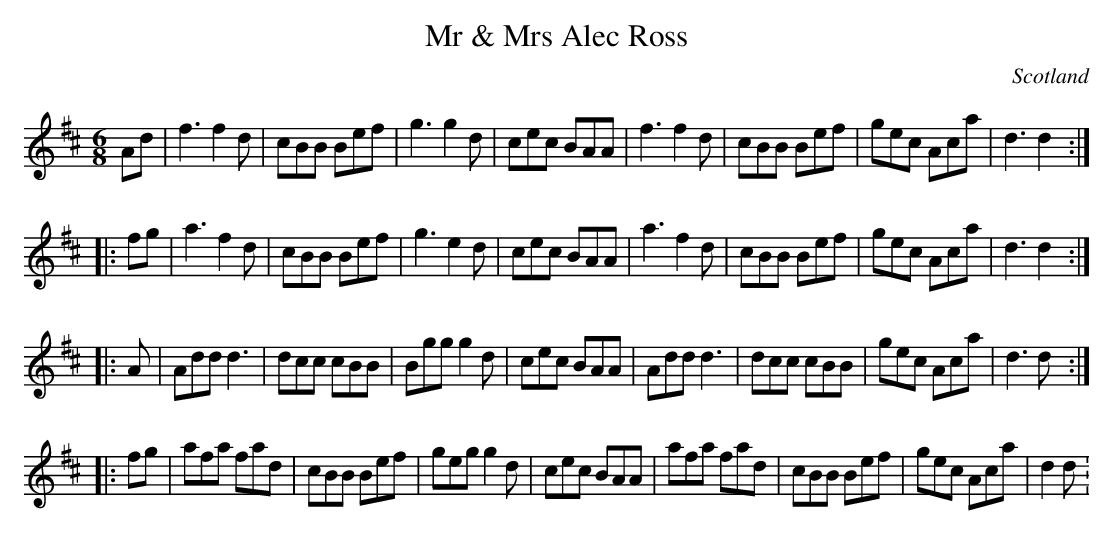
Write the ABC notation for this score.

X:1
T:Mr & Mrs Alec Ross
O:Scotland
M:6/8
K:D
Ad | \
f3 f2d | cBB Bef | g3 g2d | cec BAA | \
f3 f2d | cBB Bef | gec Aca | d3 d2 ::
fg |\
a3f2d | cBB Bef | g3e2d | cec BAA |\
a3f2d | cBB Bef | gec Aca | d3 d2 ::
A |\
Add d3 | dcc cBB | Bgg g2d | cec BAA |\
Add d3 | dcc cBB | gec Aca | d3 d ::
fg |\
afa fad | cBB Bef | geg g2d | cec BAA |\
afa fad | cBB Bef | gec Aca | d2 d :\
